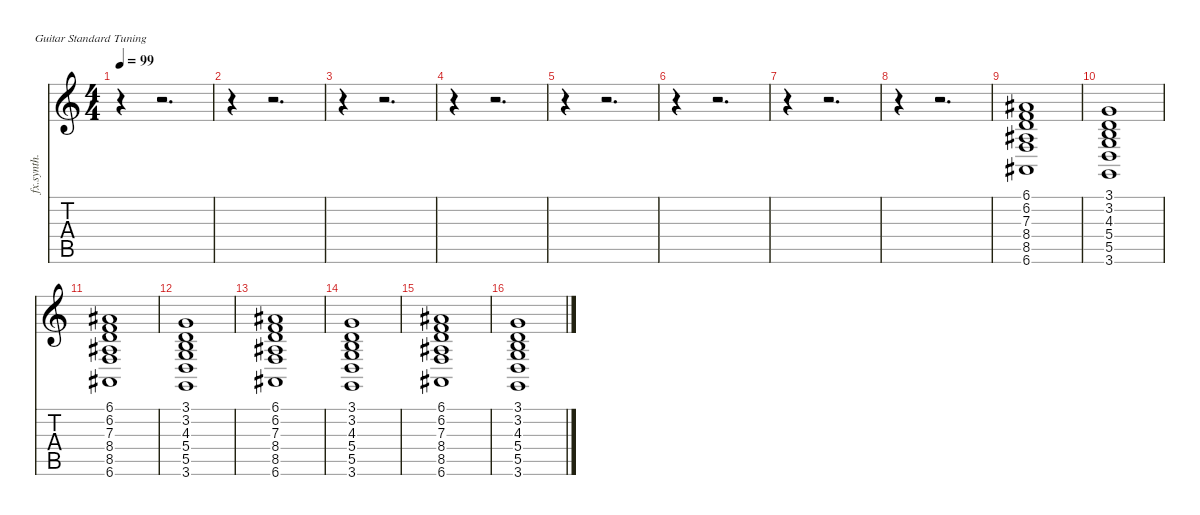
\defaultSystemsLayout 4
\hideDynamics
\bracketExtendMode nobrackets
\otherSystemsTrackNameOrientation horizontal
\track ("keyboard" "fx.synth.") {instrument fx4atmosphere}
\staff {score tabs}
\tuning (E4 B3 G3 D3 A2 E2)
\ts (4 4)
\tempo 99
\clef g2
\ks c
r.4{dy f} r.2{d} |
r.4 r.2{d} |
r.4 r.2{d} |
r.4 r.2{d} |
r.4 r.2{d} |
r.4 r.2{d} |
r.4 r.2{d} |
r.4 r.2{d} |
(6.1{acc #} 6.2 7.3 8.4{acc #} 8.5 6.6{acc #}).1 |
(3.1 3.2 4.3 5.4 5.5 3.6).1 |
(6.1{acc #} 6.2 7.3 8.4{acc #} 8.5 6.6{acc #}).1 |
(3.1 3.2 4.3 5.4 5.5 3.6).1 |
(6.1{acc #} 6.2 7.3 8.4{acc #} 8.5 6.6{acc #}).1 |
(3.1 3.2 4.3 5.4 5.5 3.6).1 |
(6.1{acc #} 6.2 7.3 8.4{acc #} 8.5 6.6{acc #}).1 |
(3.1 3.2 4.3 5.4 5.5 3.6).1
